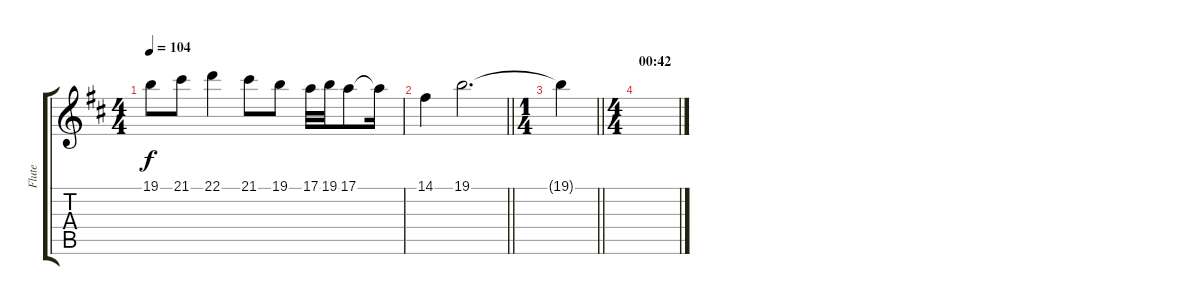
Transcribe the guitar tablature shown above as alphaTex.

\track ("Flute" "Flute") {instrument panflute}
\staff {score tabs}
\tuning (E4 B3 G3 D3 A2 E2) {hide}
\ts (4 4)
\tempo 104
\clef g2
\ks d
19.1.8{dy f} 21.1.8 22.1.4 21.1.8 19.1.8 17.1.32 19.1.32 17.1.8 17.1{t}.16 |
\barLineRight lightlight
14.1.4 19.1.2{d} |
\ts (1 4)
\barLineRight lightlight
19.1{t}.4 |
\ts (4 4)
\section ("" "00:42")
